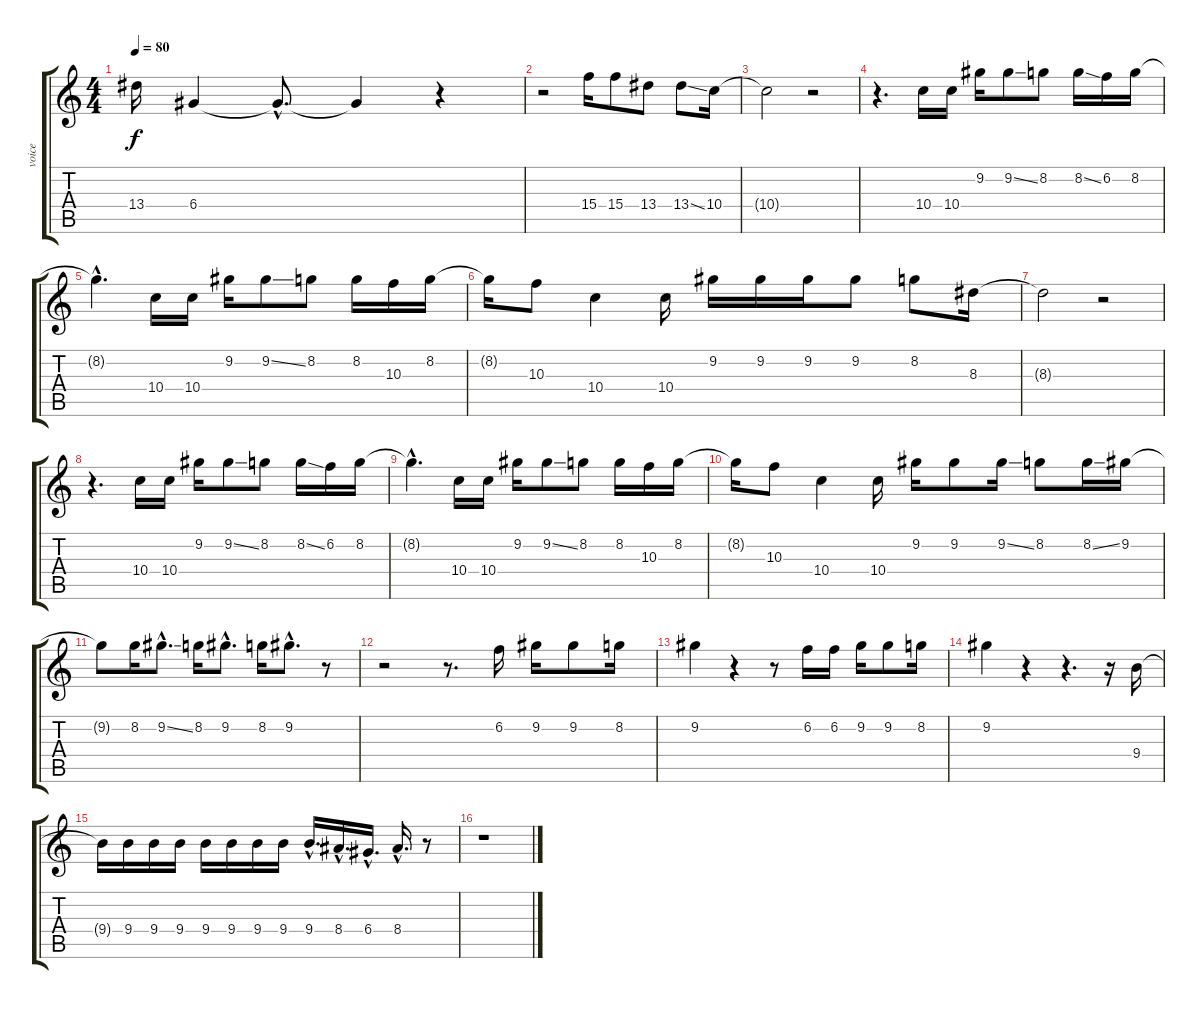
\track ("voice" "voice") {instrument electricguitarjazz}
\staff {score tabs}
\tuning (E4 B3 G3 D3 A2 E2) {hide}
\ts (4 4)
\tempo 80
\clef g2
\ks c
13.4{t}.16{dy f} 6.4.4 6.4{hac t}.8{d} 6.4{t}.4 r.4 |
r.2 15.4.16 15.4.8 13.4.8 13.4{ss}.8 10.4.16 |
10.4{t}.2 r.2 |
r.4{d instrument overdrivenguitar} 10.4.16 10.4.16 9.2.16 9.2{ss}.8 8.2.8 8.2{ss}.16 6.2.16 8.2.16 |
8.2{hac t}.4{d} 10.4.16 10.4.16 9.2.16 9.2{ss}.8 8.2.8 8.2.16 10.3.16 8.2.16 |
8.2{t}.16 10.3.8 10.4.4 10.4.16 9.2.16 9.2.16 9.2.16 9.2.8 8.2.8 8.3.16 |
8.3{t}.2 r.2 |
r.4{d} 10.4.16 10.4.16 9.2.16 9.2{ss}.8 8.2.8 8.2{ss}.16 6.2.16 8.2.16 |
8.2{hac t}.4{d} 10.4.16 10.4.16 9.2.16 9.2{ss}.8 8.2.8 8.2.16 10.3.16 8.2.16 |
8.2{t}.16 10.3.8 10.4.4 10.4.16 9.2.16 9.2.8 9.2{ss}.16 8.2.8 8.2{ss}.16 9.2.16 |
9.2{t}.8 8.2.16 9.2{ss hac}.8{d} 8.2.16 9.2{hac}.8{d} 8.2.16 9.2{hac}.8{d} r.8 |
r.2 r.8{d} 6.2.16 9.2.16 9.2.8 8.2.16 |
9.2.4 r.4 r.8 6.2.16 6.2.16 9.2.16 9.2.8 8.2.16 |
9.2.4 r.4 r.4{d} r.16 9.4.16 |
9.4{t}.16 9.4.16 9.4.16 9.4.16 9.4.16 9.4.16 9.4.16 9.4.16 9.4{hac}.16{d} 8.4{hac}.16{d} 6.4{hac}.16{d} 8.4{hac}.16{d} r.8 |
r.1
